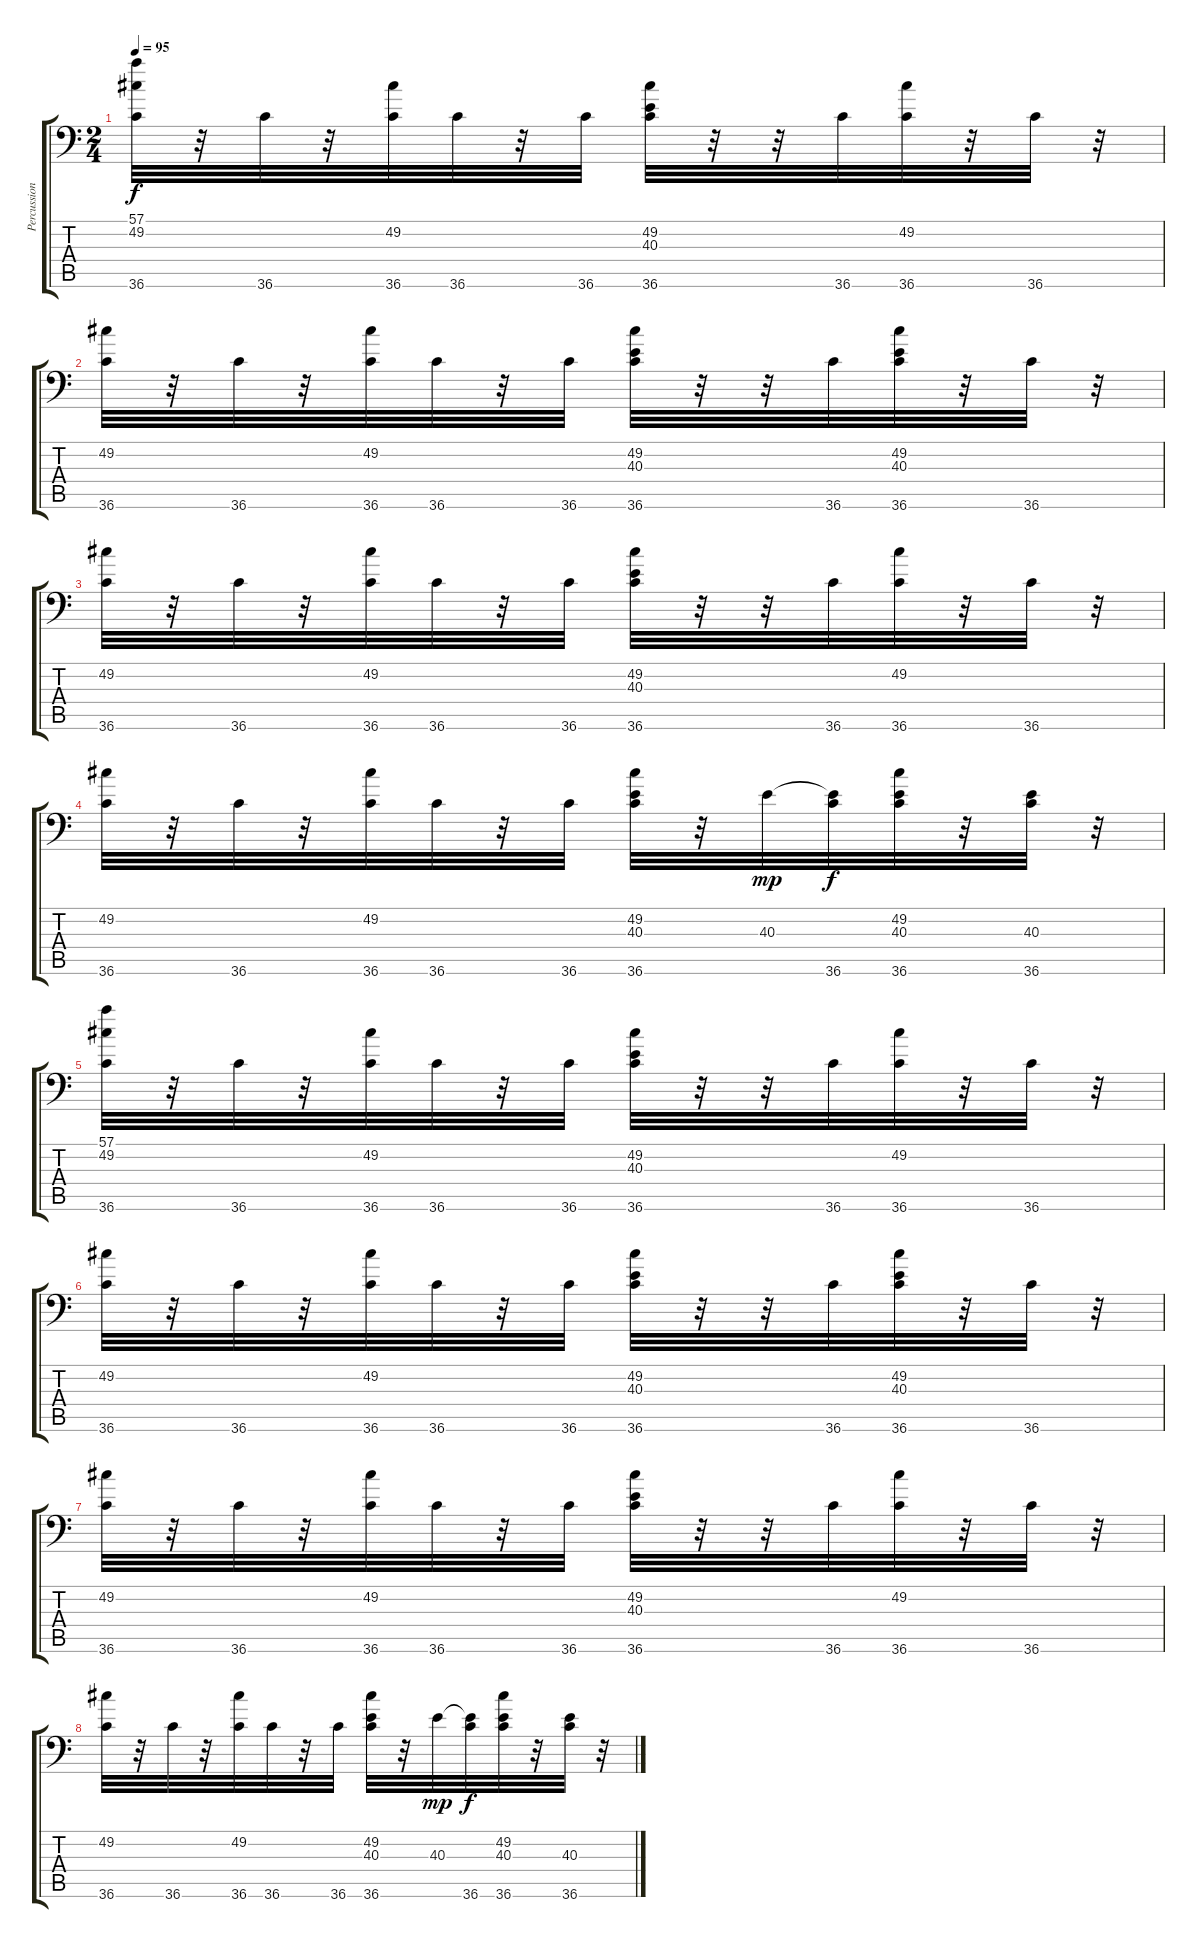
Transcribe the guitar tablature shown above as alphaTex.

\track ("Percussion" "Percussion") {instrument acousticgrandpiano}
\staff {score tabs}
\tuning (C-1 C-1 C-1 C-1 C-1 C-1) {hide}
\ts (2 4)
\tempo 95
\clef f4
\ks c
(57.1 49.2 36.6).32{dy f} r.32 36.6.32 r.32 (49.2 36.6).32 36.6.32 r.32 36.6.32 (49.2 40.3 36.6).32 r.32 r.32 36.6.32 (49.2 36.6).32 r.32 36.6.32 r.32 |
(49.2 36.6).32 r.32 36.6.32 r.32 (49.2 36.6).32 36.6.32 r.32 36.6.32 (49.2 40.3 36.6).32 r.32 r.32 36.6.32 (49.2 40.3 36.6).32 r.32 36.6.32 r.32 |
(49.2 36.6).32 r.32 36.6.32 r.32 (49.2 36.6).32 36.6.32 r.32 36.6.32 (49.2 40.3 36.6).32 r.32 r.32 36.6.32 (49.2 36.6).32 r.32 36.6.32 r.32 |
(49.2 36.6).32 r.32 36.6.32 r.32 (49.2 36.6).32 36.6.32 r.32 36.6.32 (49.2 40.3 36.6).32 r.32 40.3.32{dy mp} (40.3{t} 36.6).32{dy f} (49.2 40.3 36.6).32 r.32 (40.3 36.6).32 r.32 |
(57.1 49.2 36.6).32 r.32 36.6.32 r.32 (49.2 36.6).32 36.6.32 r.32 36.6.32 (49.2 40.3 36.6).32 r.32 r.32 36.6.32 (49.2 36.6).32 r.32 36.6.32 r.32 |
(49.2 36.6).32 r.32 36.6.32 r.32 (49.2 36.6).32 36.6.32 r.32 36.6.32 (49.2 40.3 36.6).32 r.32 r.32 36.6.32 (49.2 40.3 36.6).32 r.32 36.6.32 r.32 |
(49.2 36.6).32 r.32 36.6.32 r.32 (49.2 36.6).32 36.6.32 r.32 36.6.32 (49.2 40.3 36.6).32 r.32 r.32 36.6.32 (49.2 36.6).32 r.32 36.6.32 r.32 |
(49.2 36.6).32 r.32 36.6.32 r.32 (49.2 36.6).32 36.6.32 r.32 36.6.32 (49.2 40.3 36.6).32 r.32 40.3.32{dy mp} (40.3{t} 36.6).32{dy f} (49.2 40.3 36.6).32 r.32 (40.3 36.6).32 r.32
